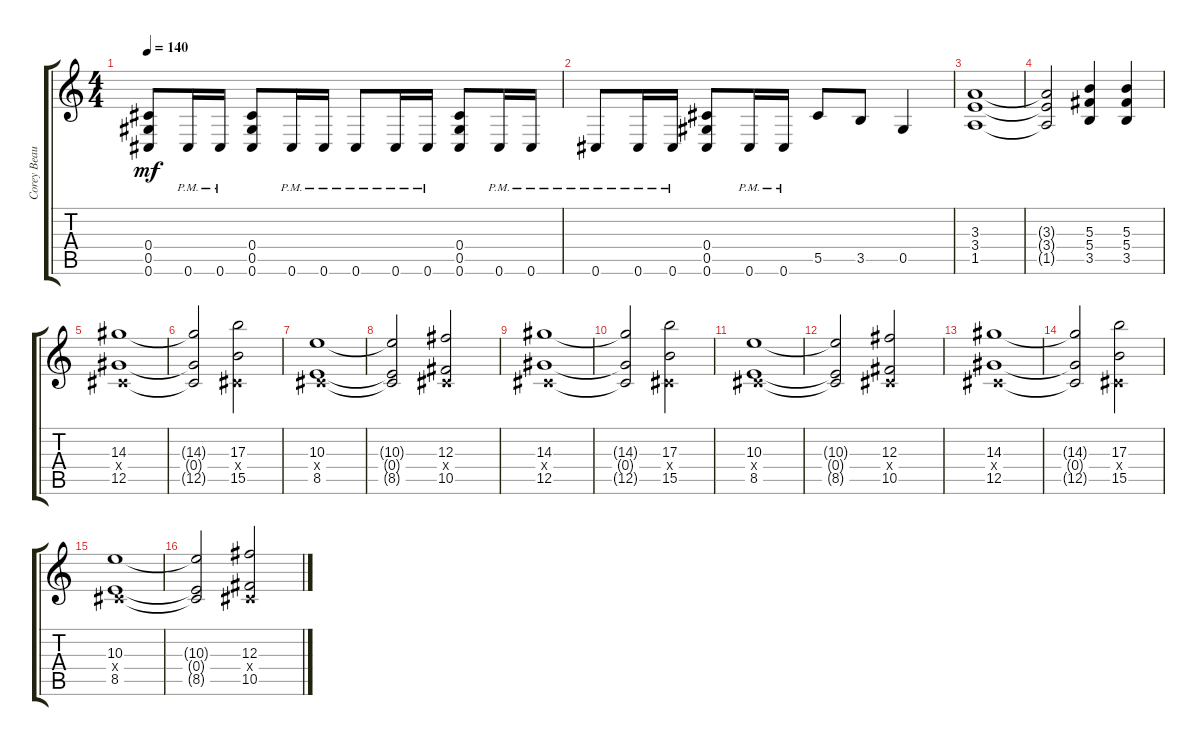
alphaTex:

\track ("Corey Beaulieu" "Corey Beau") {instrument distortionguitar}
\staff {score tabs}
\tuning (Eb4 Bb3 Gb3 Db3 Ab2 Db2) {hide}
\ts (4 4)
\tempo 140
\clef g2
\ks c
(0.4{t} 0.5{t} 0.6{t}).8{dy mf} 0.6{pm}.16 0.6{pm}.16 (0.4 0.5 0.6).8 0.6{pm}.16 0.6{pm}.16 0.6{pm}.8 0.6{pm}.16 0.6{pm}.16 (0.4 0.5 0.6).8 0.6{pm}.16 0.6{pm}.16 |
0.6{pm}.8 0.6{pm}.16 0.6{pm}.16 (0.4 0.5 0.6).8 0.6{pm}.16 0.6{pm}.16 5.5.8 3.5.8 0.5.4 |
(3.3 3.4 1.5).1 |
(3.3{t} 3.4{t} 1.5{t}).2 (5.3 5.4 3.5).4 (5.3 5.4 3.5).4 |
(14.3 0.4{x} 12.5).1 |
(14.3{t} 0.4{t} 12.5{t}).2 (17.3 0.4{x} 15.5).2 |
(10.3 0.4{x} 8.5).1 |
(10.3{t} 0.4{t} 8.5{t}).2 (12.3 0.4{x} 10.5).2 |
(14.3 0.4{x} 12.5).1 |
(14.3{t} 0.4{t} 12.5{t}).2 (17.3 0.4{x} 15.5).2 |
(10.3 0.4{x} 8.5).1 |
(10.3{t} 0.4{t} 8.5{t}).2 (12.3 0.4{x} 10.5).2 |
(14.3 0.4{x} 12.5).1 |
(14.3{t} 0.4{t} 12.5{t}).2 (17.3 0.4{x} 15.5).2 |
(10.3 0.4{x} 8.5).1 |
(10.3{t} 0.4{t} 8.5{t}).2 (12.3 0.4{x} 10.5).2
